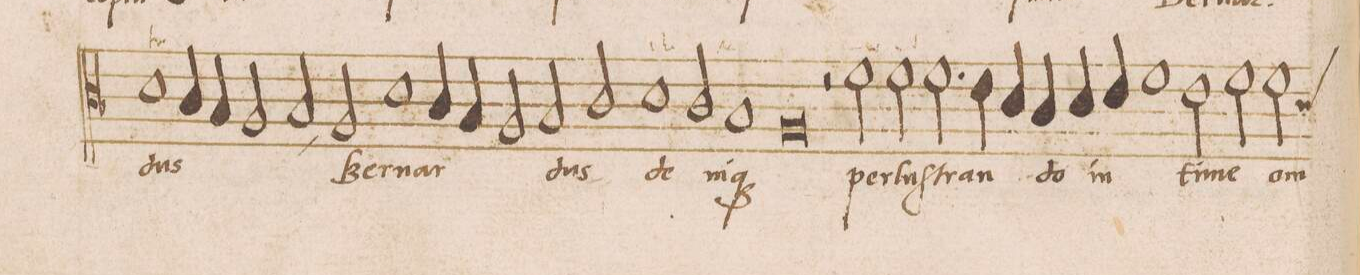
**kern	**text
*I"ALTVS	*
*clefC3	*
*k[b-]	*
*met(C|)	*
*M2/1	*
1d\	-dus
=36-	=36-
4c/	.
4B-/	.
2A/	.
2B-,</	.
=37-	=37-
2A/	Ber-
1d	-nar-
4c/	.
4B-/	.
=38-	=38-
2A/	.
2B-/	-dus
2c/	.
1d\	de-
=39-	=39-
2c/	.
1B-	-ni-
=40-	=40-
0A	-q(ue)
=41-	=41-
2r	.
2f\	per-
2f\	-luſ-
2.f\	-tran-
=42-	=42-
4e\	.
4d/	.
4c/	-do
4d/	in-
4e/	.
1f\	.
=43-	=43-
2e\	-ti-
2f\	-me
*custos:d	*
2f\	om-
=44-	=44-
*-	*-
